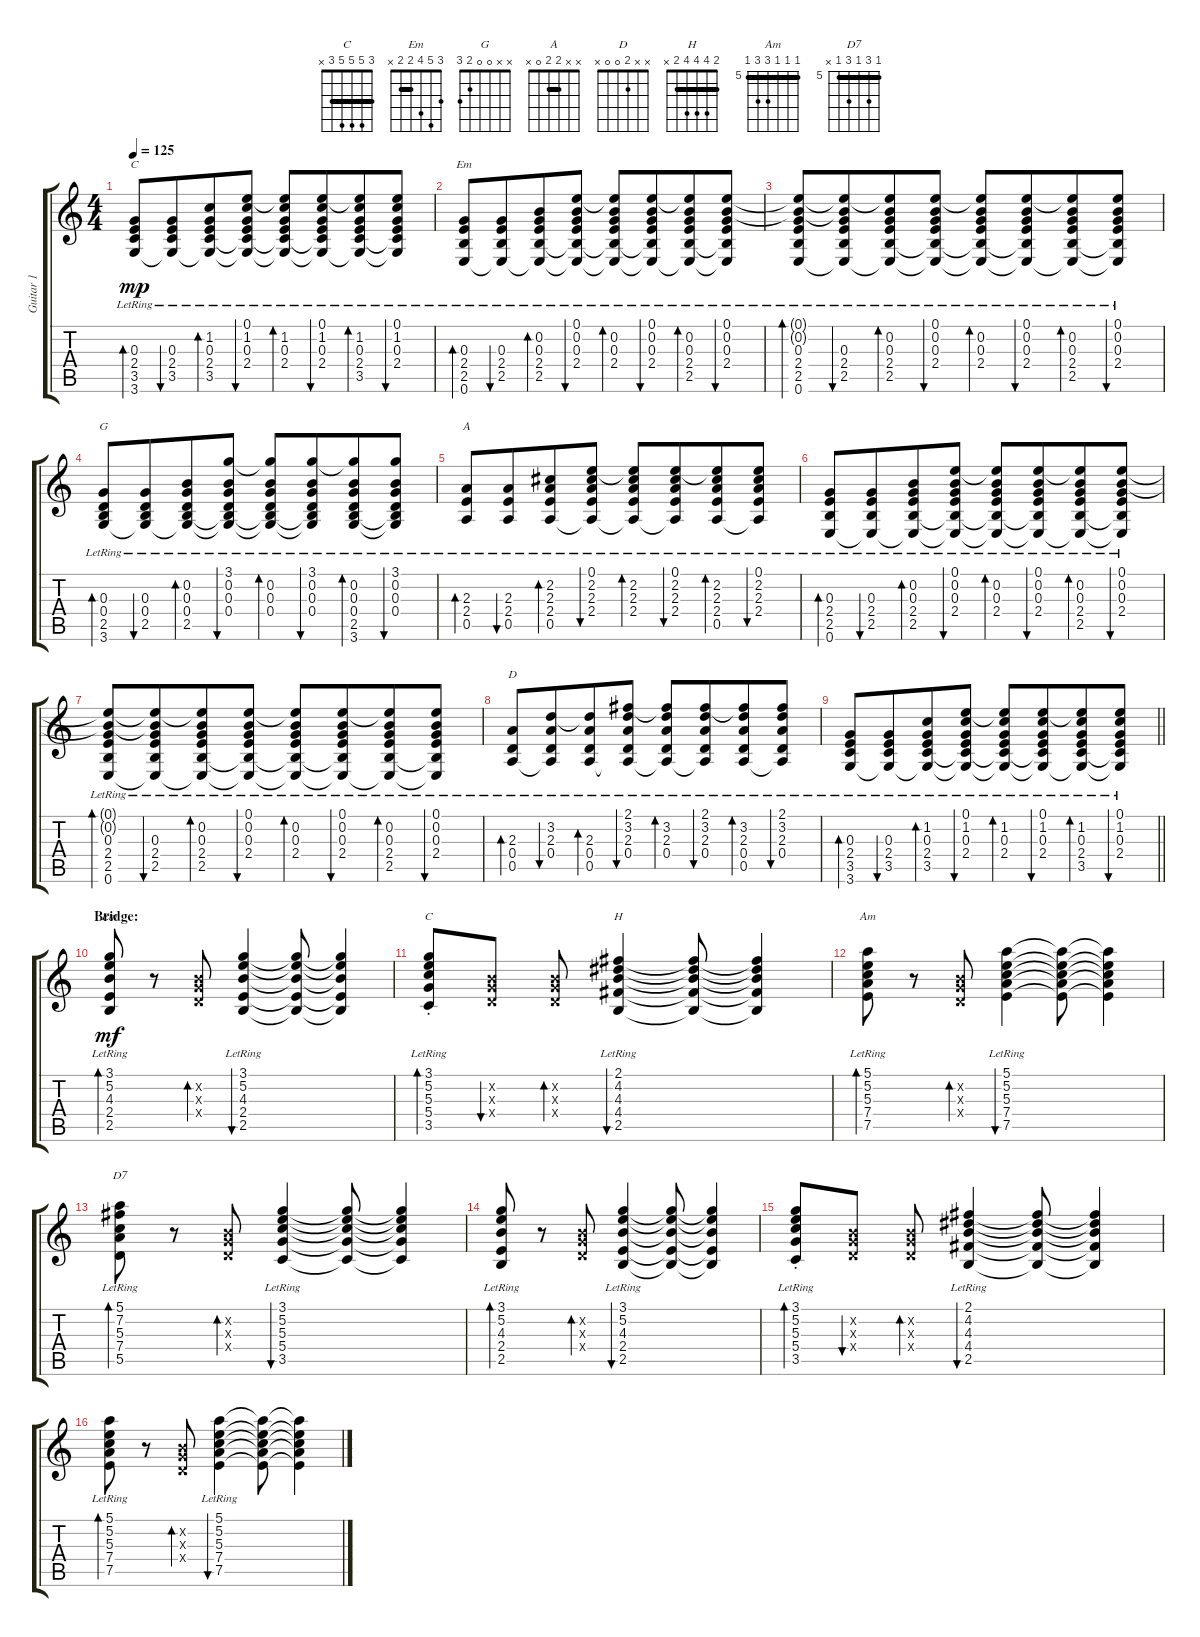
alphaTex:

\track ("Guitar 1" "Guitar 1") {instrument acousticguitarsteel}
\staff {score tabs}
\tuning (E4 B3 G3 D3 A2 E2) {hide}
\chord ("C" x x 0 2 3 3)
\chord ("Em" x x 0 2 2 0)
\chord ("G" x x 0 0 2 3)
\chord ("A" x x 2 2 0 x) {barre 2}
\chord ("D" x x 2 0 0 x)
\chord ("Em" 3 5 4 2 2 x) {barre 2}
\chord ("C" 3 5 5 5 3 x) {barre 3}
\chord ("H" 2 4 4 4 2 x) {barre 2}
\chord ("Am" 5 5 5 7 7 5) {firstfret 5 barre 5}
\chord ("D7" 5 7 5 7 5 x) {firstfret 5 barre 5}
\ts (4 4)
\tempo 125
\clef g2
\ks c
(0.3{lr} 2.4{lr} 3.5{lr} 3.6{lr}).8{bd 60 ch "C" dy mp beam merge} (0.3{lr} 2.4{lr} 3.5{lr} 3.6{t}).8{bu 60 beam merge} (1.2{lr} 0.3{lr} 2.4{lr} 3.5{lr} 3.6{t}).8{bd 60 beam merge} (0.1{lr} 1.2{lr} 0.3{lr} 2.4{lr} 3.5{t} 3.6{t}).8{bu 60 beam split} (0.1{t} 1.2{lr} 0.3{lr} 2.4{lr} 3.5{t} 3.6{t}).8{bd 60 beam merge} (0.1{lr} 1.2{lr} 0.3{lr} 2.4{lr} 3.5{t} 3.6{t}).8{bu 60 beam merge} (0.1{t} 1.2{lr} 0.3{lr} 2.4{lr} 3.5{lr} 3.6{t}).8{bd 60 beam merge} (0.1{lr} 1.2{lr} 0.3{lr} 2.4{lr} 3.5{t} 3.6{t}).8{bu 60} |
(0.3{lr} 2.4{lr} 2.5{lr} 0.6{lr}).8{bd 60 ch "Em" beam merge} (0.3{lr} 2.4{lr} 2.5{lr} 0.6{t}).8{bu 60 beam merge} (0.2{lr} 0.3{lr} 2.4{lr} 2.5{lr} 0.6{t}).8{bd 60 beam merge} (0.1{lr} 0.2{lr} 0.3{lr} 2.4{lr} 2.5{t} 0.6{t}).8{bu 60 beam split} (0.1{t} 0.2{lr} 0.3{lr} 2.4{lr} 2.5{t} 0.6{t}).8{bd 60 beam merge} (0.1{lr} 0.2{lr} 0.3{lr} 2.4{lr} 2.5{t} 0.6{t}).8{bu 60 beam merge} (0.1{t} 0.2{lr} 0.3{lr} 2.4{lr} 2.5{lr} 0.6{t}).8{bd 60 beam merge} (0.1{lr} 0.2{lr} 0.3{lr} 2.4{lr} 2.5{t} 0.6{t}).8{bu 60} |
(0.1{t} 0.2{t} 0.3{lr} 2.4{lr} 2.5{lr} 0.6{lr}).8{bd 60 beam merge} (0.1{t} 0.2{t} 0.3{lr} 2.4{lr} 2.5{lr} 0.6{t}).8{bu 60 beam merge} (0.1{t} 0.2{lr} 0.3{lr} 2.4{lr} 2.5{lr} 0.6{t}).8{bd 60 beam merge} (0.1{lr} 0.2{lr} 0.3{lr} 2.4{lr} 2.5{t} 0.6{t}).8{bu 60 beam split} (0.1{t} 0.2{lr} 0.3{lr} 2.4{lr} 2.5{t} 0.6{t}).8{bd 60 beam merge} (0.1{lr} 0.2{lr} 0.3{lr} 2.4{lr} 2.5{t} 0.6{t}).8{bu 60 beam merge} (0.1{t} 0.2{lr} 0.3{lr} 2.4{lr} 2.5{lr} 0.6{t}).8{bd 60 beam merge} (0.1{lr} 0.2{lr} 0.3{lr} 2.4{lr} 2.5{t} 0.6{t}).8{bu 60} |
(0.3{lr} 0.4{lr} 2.5{lr} 3.6{lr}).8{bd 60 ch "G" beam merge} (0.3{lr} 0.4{lr} 2.5{lr} 3.6{t}).8{bu 60 beam merge} (0.2{lr} 0.3{lr} 0.4{lr} 2.5{lr} 3.6{t}).8{bd 60 beam merge} (3.1{lr} 0.2{lr} 0.3{lr} 0.4{lr} 2.5{t} 3.6{t}).8{bu 60 beam split} (3.1{t} 0.2{lr} 0.3{lr} 0.4{lr} 2.5{t} 3.6{t}).8{bd 60 beam merge} (3.1{lr} 0.2{lr} 0.3{lr} 0.4{lr} 2.5{t} 3.6{t}).8{bu 60 beam merge} (3.1{t} 0.2{lr} 0.3{lr} 0.4{lr} 2.5{lr} 3.6).8{bd 60 beam merge} (3.1{lr} 0.2{lr} 0.3{lr} 0.4{lr} 2.5{t} 3.6{t}).8{bu 60} |
(2.3{lr} 2.4{lr} 0.5{lr}).8{bd 60 ch "A" beam merge} (2.3{lr} 2.4{lr} 0.5{lr}).8{bu 60 beam merge} (2.2{lr} 2.3{lr} 2.4{lr} 0.5{lr}).8{bd 60 beam merge} (0.1{lr} 2.2{lr} 2.3{lr} 2.4{lr} 0.5{t}).8{bu 60 beam split} (0.1{t} 2.2{lr} 2.3{lr} 2.4{lr} 0.5{t}).8{bd 60 beam merge} (0.1{lr} 2.2{lr} 2.3{lr} 2.4{lr} 0.5{t}).8{bu 60 beam merge} (0.1{t} 2.2{lr} 2.3{lr} 2.4{lr} 0.5{lr}).8{bd 60 beam merge} (0.1{lr} 2.2{lr} 2.3{lr} 2.4{lr} 0.5{t}).8{bu 60} |
(0.3{lr} 2.4{lr} 2.5{lr} 0.6{lr}).8{bd 60 beam merge} (0.3{lr} 2.4{lr} 2.5{lr} 0.6{t}).8{bu 60 beam merge} (0.2{lr} 0.3{lr} 2.4{lr} 2.5{lr} 0.6{t}).8{bd 60 beam merge} (0.1{lr} 0.2{lr} 0.3{lr} 2.4{lr} 2.5{t} 0.6{t}).8{bu 60 beam split} (0.1{t} 0.2{lr} 0.3{lr} 2.4{lr} 2.5{t} 0.6{t}).8{bd 60 beam merge} (0.1{lr} 0.2{lr} 0.3{lr} 2.4{lr} 2.5{t} 0.6{t}).8{bu 60 beam merge} (0.1{t} 0.2{lr} 0.3{lr} 2.4{lr} 2.5{lr} 0.6{t}).8{bd 60 beam merge} (0.1{lr} 0.2{lr} 0.3{lr} 2.4{lr} 2.5{t} 0.6{t}).8{bu 60} |
(0.1{t} 0.2{t} 0.3{lr} 2.4{lr} 2.5{lr} 0.6{lr}).8{bd 60 beam merge} (0.1{t} 0.2{t} 0.3{lr} 2.4{lr} 2.5{lr} 0.6{t}).8{bu 60 beam merge} (0.1{t} 0.2{lr} 0.3{lr} 2.4{lr} 2.5{lr} 0.6{t}).8{bd 60 beam merge} (0.1{lr} 0.2{lr} 0.3{lr} 2.4{lr} 2.5{t} 0.6{t}).8{bu 60 beam split} (0.1{t} 0.2{lr} 0.3{lr} 2.4{lr} 2.5{t} 0.6{t}).8{bd 60 beam merge} (0.1{lr} 0.2{lr} 0.3{lr} 2.4{lr} 2.5{t} 0.6{t}).8{bu 60 beam merge} (0.1{t} 0.2{lr} 0.3{lr} 2.4{lr} 2.5{lr} 0.6{t}).8{bd 60 beam merge} (0.1{lr} 0.2{lr} 0.3{lr} 2.4{lr} 2.5{t} 0.6{t}).8{bu 60} |
(2.3{lr} 0.4{lr} 0.5{lr}).8{bd 60 ch "D" beam merge} (3.2 2.3{lr} 0.4{lr} 0.5{t}).8{bu 60 beam merge} (3.2{t} 2.3{lr} 0.4{lr} 0.5{lr}).8{bd 60 beam merge} (2.1{lr} 3.2{lr} 2.3{lr} 0.4{lr} 0.5{t}).8{bu 60 beam split} (2.1{t} 3.2{lr} 2.3{lr} 0.4{lr} 0.5{t}).8{bd 60 beam merge} (2.1{lr} 3.2{lr} 2.3{lr} 0.4{lr} 0.5{t}).8{bu 60 beam merge} (2.1{t} 3.2{lr} 2.3{lr} 0.4{lr} 0.5{lr}).8{bd 60 beam merge} (2.1{lr} 3.2{lr} 2.3{lr} 0.4{lr} 0.5{t}).8{bu 60} |
\barLineRight lightlight
(0.3{lr} 2.4{lr} 3.5{lr} 3.6{lr}).8{bd 60 beam merge} (0.3{lr} 2.4{lr} 3.5{lr} 3.6{t}).8{bu 60 beam merge} (1.2{lr} 0.3{lr} 2.4{lr} 3.5{lr} 3.6{t}).8{bd 60 beam merge} (0.1{lr} 1.2{lr} 0.3{lr} 2.4{lr} 3.5{t} 3.6{t}).8{bu 60 beam split} (0.1{t} 1.2{lr} 0.3{lr} 2.4{lr} 3.5{t} 3.6{t}).8{bd 60 beam merge} (0.1{lr} 1.2{lr} 0.3{lr} 2.4{lr} 3.5{t} 3.6{t}).8{bu 60 beam merge} (0.1{t} 1.2{lr} 0.3{lr} 2.4{lr} 3.5{lr} 3.6{t}).8{bd 60 beam merge} (0.1{lr} 1.2{lr} 0.3{lr} 2.4{lr} 3.5{t} 3.6{t}).8{bu 60} |
\section ("" "Bridge:")
(3.1{lr} 5.2{lr} 4.3{lr} 2.4{lr} 2.5{lr}).8{bd 60 ch "Em" dy mf} r.8 (0.2{x} 0.3{x} 0.4{x}).8{bd 30} (3.1{lr} 5.2{lr} 4.3{lr} 2.4{lr} 2.5{lr}).4{bu 60} (3.1{t} 5.2{t} 4.3{t} 2.4{t} 2.5{t}).8 (3.1{t} 5.2{t} 4.3{t} 2.4{t} 2.5{t}).4 |
(3.1{st lr} 5.2{st lr} 5.3{st lr} 5.4{st lr} 3.5{st lr}).8{bd 30 ch "C"} (0.2{x} 0.3{x} 0.4{x}).8{bu 60} (0.2{x} 0.3{x} 0.4{x}).8{bd 30} (2.1{lr} 4.2{lr} 4.3{lr} 4.4{lr} 2.5{lr}).4{bu 60 ch "H"} (2.1{t} 4.2{t} 4.3{t} 4.4{t} 2.5{t}).8 (2.1{t} 4.2{t} 4.3{t} 4.4{t} 2.5{t}).4 |
(5.1 5.2{lr} 5.3{lr} 7.4{lr} 7.5{lr}).8{bd 30 ch "Am"} r.8 (0.2{x} 0.3{x} 0.4{x}).8{bd 30} (5.1{lr} 5.2{lr} 5.3{lr} 7.4{lr} 7.5{lr}).4{bu 60} (5.1{t} 5.2{t} 5.3{t} 7.4{t} 7.5{t}).8 (5.1{t} 5.2{t} 5.3{t} 7.4{t} 7.5{t}).4 |
(5.1{lr} 7.2{lr} 5.3{lr} 7.4{lr} 5.5{lr}).8{bd 30 ch "D7"} r.8 (0.2{x} 0.3{x} 0.4{x}).8{bd 30} (3.1{lr} 5.2{lr} 5.3{lr} 5.4{lr} 3.5{lr}).4{bu 60} (3.1{t} 5.2{t} 5.3{t} 5.4{t} 3.5{t}).8 (3.1{t} 5.2{t} 5.3{t} 5.4{t} 3.5{t}).4 |
(3.1{lr} 5.2{lr} 4.3{lr} 2.4{lr} 2.5{lr}).8{bd 30} r.8 (0.2{x} 0.3{x} 0.4{x}).8{bd 30} (3.1{lr} 5.2{lr} 4.3{lr} 2.4{lr} 2.5{lr}).4{bu 60} (3.1{t} 5.2{t} 4.3{t} 2.4{t} 2.5{t}).8 (3.1{t} 5.2{t} 4.3{t} 2.4{t} 2.5{t}).4 |
(3.1{st lr} 5.2{st lr} 5.3{st lr} 5.4{st lr} 3.5{st lr}).8{bd 30} (0.2{x} 0.3{x} 0.4{x}).8{bu 60} (0.2{x} 0.3{x} 0.4{x}).8{bd 30} (2.1{lr} 4.2{lr} 4.3{lr} 4.4{lr} 2.5{lr}).4{bu 60} (2.1{t} 4.2{t} 4.3{t} 4.4{t} 2.5{t}).8 (2.1{t} 4.2{t} 4.3{t} 4.4{t} 2.5{t}).4 |
(5.1 5.2{lr} 5.3{lr} 7.4{lr} 7.5{lr}).8{bd 30} r.8 (0.2{x} 0.3{x} 0.4{x}).8{bd 30} (5.1{lr} 5.2{lr} 5.3{lr} 7.4{lr} 7.5{lr}).4{bu 60} (5.1{t} 5.2{t} 5.3{t} 7.4{t} 7.5{t}).8 (5.1{t} 5.2{t} 5.3{t} 7.4{t} 7.5{t}).4
